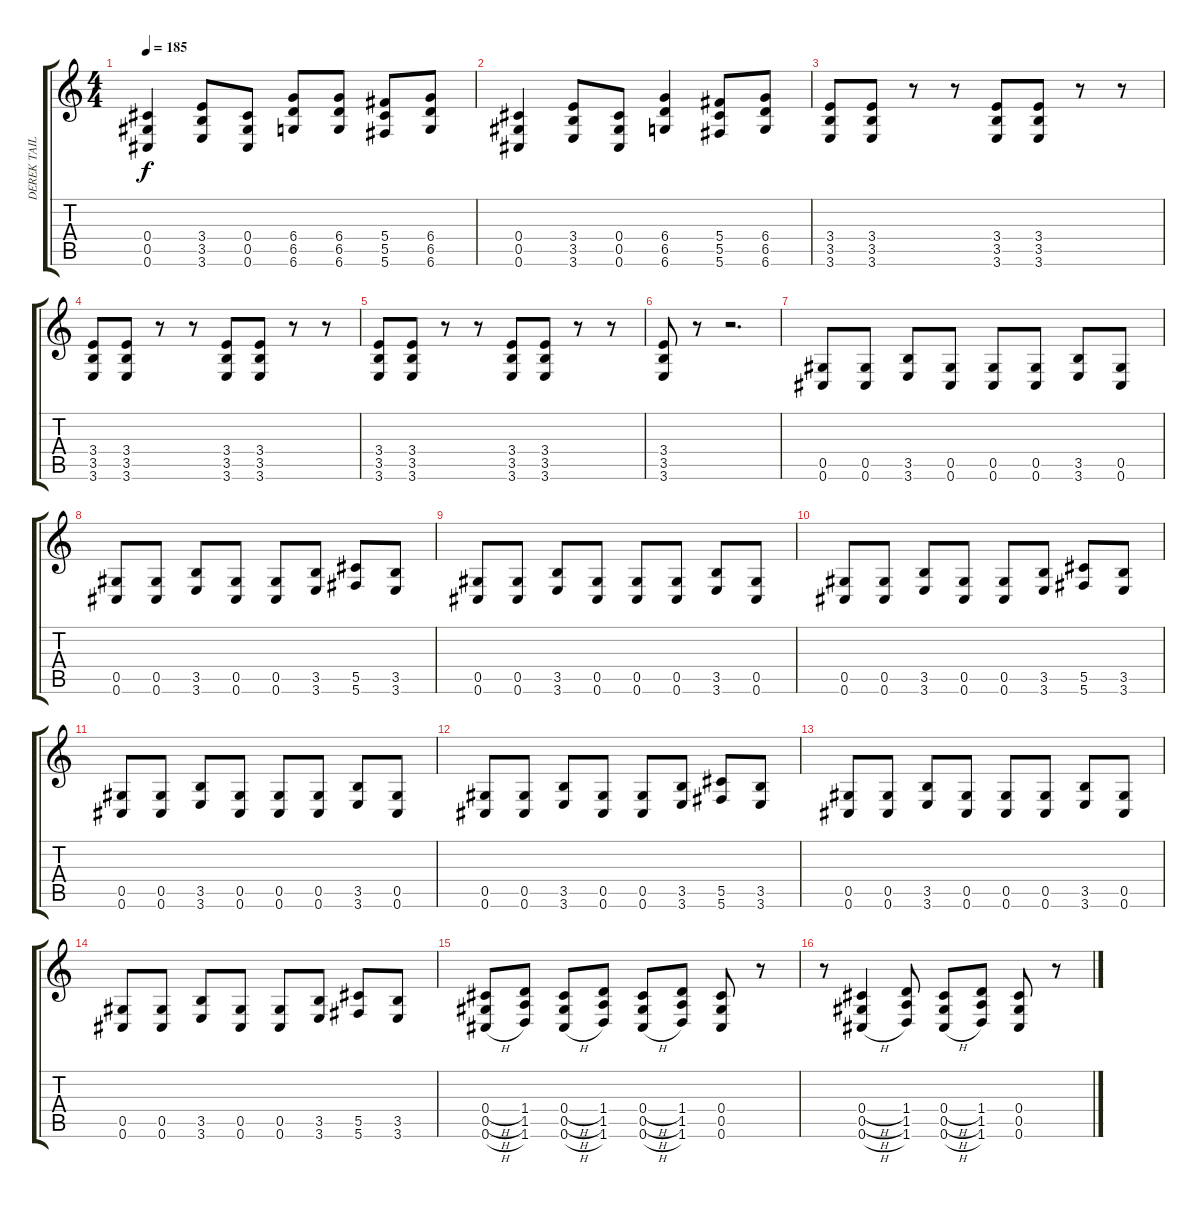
\track ("DEREK TAILER -  guitar " "DEREK TAIL") {instrument distortionguitar}
\staff {score tabs}
\tuning (Eb4 Bb3 Gb3 Db3 Ab2 Db2) {hide}
\ts (4 4)
\tempo 185
\clef g2
\ks c
(0.4 0.5 0.6).4{dy f} (3.4 3.5 3.6).8 (0.4 0.5 0.6).8 (6.4 6.5 6.6).8 (6.4 6.5 6.6).8 (5.4 5.5 5.6).8 (6.4 6.5 6.6).8 |
(0.4 0.5 0.6).4 (3.4 3.5 3.6).8 (0.4 0.5 0.6).8 (6.4 6.5 6.6).4 (5.4 5.5 5.6).8 (6.4 6.5 6.6).8 |
(3.4 3.5 3.6).8 (3.4 3.5 3.6).8 r.8 r.8 (3.4 3.5 3.6).8 (3.4 3.5 3.6).8 r.8 r.8 |
(3.4 3.5 3.6).8 (3.4 3.5 3.6).8 r.8 r.8 (3.4 3.5 3.6).8 (3.4 3.5 3.6).8 r.8 r.8 |
(3.4 3.5 3.6).8 (3.4 3.5 3.6).8 r.8 r.8 (3.4 3.5 3.6).8 (3.4 3.5 3.6).8 r.8 r.8 |
(3.4 3.5 3.6).8 r.8 r.2{d} |
(0.5 0.6).8 (0.5 0.6).8 (3.5 3.6).8 (0.5 0.6).8 (0.5 0.6).8 (0.5 0.6).8 (3.5 3.6).8 (0.5 0.6).8 |
(0.5 0.6).8 (0.5 0.6).8 (3.5 3.6).8 (0.5 0.6).8 (0.5 0.6).8 (3.5 3.6).8 (5.5 5.6).8 (3.5 3.6).8 |
(0.5 0.6).8 (0.5 0.6).8 (3.5 3.6).8 (0.5 0.6).8 (0.5 0.6).8 (0.5 0.6).8 (3.5 3.6).8 (0.5 0.6).8 |
(0.5 0.6).8 (0.5 0.6).8 (3.5 3.6).8 (0.5 0.6).8 (0.5 0.6).8 (3.5 3.6).8 (5.5 5.6).8 (3.5 3.6).8 |
(0.5 0.6).8 (0.5 0.6).8 (3.5 3.6).8 (0.5 0.6).8 (0.5 0.6).8 (0.5 0.6).8 (3.5 3.6).8 (0.5 0.6).8 |
(0.5 0.6).8 (0.5 0.6).8 (3.5 3.6).8 (0.5 0.6).8 (0.5 0.6).8 (3.5 3.6).8 (5.5 5.6).8 (3.5 3.6).8 |
(0.5 0.6).8 (0.5 0.6).8 (3.5 3.6).8 (0.5 0.6).8 (0.5 0.6).8 (0.5 0.6).8 (3.5 3.6).8 (0.5 0.6).8 |
(0.5 0.6).8 (0.5 0.6).8 (3.5 3.6).8 (0.5 0.6).8 (0.5 0.6).8 (3.5 3.6).8 (5.5 5.6).8 (3.5 3.6).8 |
(0.4{h} 0.5{h} 0.6{h}).8 (1.4 1.5 1.6).8 (0.4{h} 0.5{h} 0.6{h}).8 (1.4 1.5 1.6).8 (0.4{h} 0.5{h} 0.6{h}).8 (1.4 1.5 1.6).8 (0.4 0.5 0.6).8 r.8 |
r.8 (0.4{h} 0.5{h} 0.6{h}).4 (1.4 1.5 1.6).8 (0.4{h} 0.5{h} 0.6{h}).8 (1.4 1.5 1.6).8 (0.4 0.5 0.6).8 r.8
